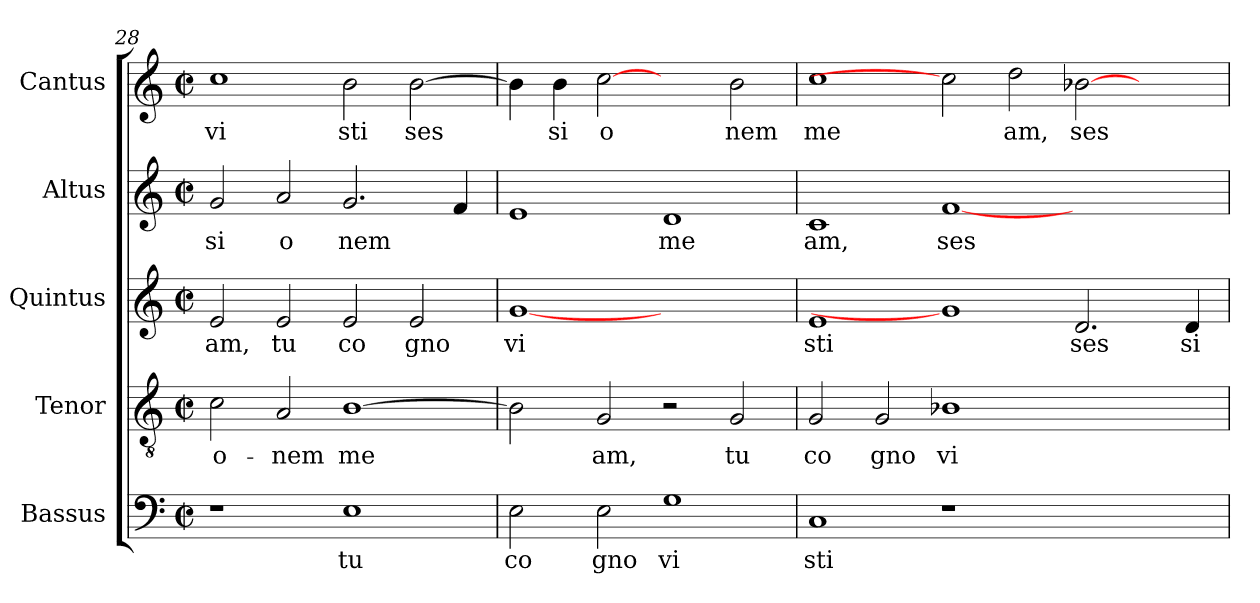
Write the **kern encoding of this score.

**kern	**text	**kern	**text	**kern	**text	**kern	**text	**kern	**text
*part5	*part5	*part4	*part4	*part3	*part3	*part2	*part2	*part1	*part1
*staff5	*staff5	*staff4	*staff4	*staff3	*staff3	*staff2	*staff2	*staff1	*staff1
*I"Bassus	*	*I"Tenor	*	*I"Quintus	*	*I"Altus	*	*I"Cantus	*
*clefF4	*	*clefGv2	*	*clefG2	*	*clefG2	*	*clefG2	*
*k[]	*	*k[]	*	*k[]	*	*k[]	*	*k[]	*
*C:	*	*C:	*	*C:	*	*C:	*	*C:	*
*M2/2	*	*M2/2	*	*M2/2	*	*M2/2	*	*M2/2	*
*met(c|)	*	*met(c|)	*	*met(c|)	*	*met(c|)	*	*met(c|)	*
=28	=28	=28	=28	=28	=28	=28	=28	=28	=28
!	!	!	!LO:LY:b:cj	!	!LO:LY:b:cj	!	!LO:LY:b:cj	!	!LO:LY:b:cj
1r	.	2c\	-o-	2e/	am,	2g/	si	1cc	vi
!	!	!	!LO:LY:b:cj	!	!LO:LY:b:cj	!	!LO:LY:b:cj	!	!
.	.	2A/	-nem	2e/	tu	2a/	o	.	.
!	!LO:LY:b:cj	!	!LO:LY:b:cj	!	!LO:LY:b:cj	!	!LO:LY:b:cj	!	!LO:LY:b:cj
1E	tu	[>1B	me-	2e/	co	2.g/	nem	2b\	sti
!	!	!	!	!	!LO:LY:b:cj	!	!	!	!LO:LY:b:cj
.	.	.	.	2e/	gno	.	.	[>2b\	ses
!	!	!	!	!	!	!	!LO:LY:b:cj	!	!
.	.	.	.	.	.	4f/	.	.	.
=29	=29	=29	=29	=29	=29	=29	=29	=29	=29
!	!LO:LY:b:cj	!	!LO:LY:b:cj	!	!LO:LY:b:cj	!	!LO:LY:b:cj	!	!LO:LY:b:cj
2E\	co	2B\]	--	[1g	vi	1e	.	4b\]	.
!	!	!	!	!	!	!	!	!	!LO:LY:b:cj
.	.	.	.	.	.	.	.	4b\	si
!	!LO:LY:b:cj	!	!LO:LY:b:cj	!	!	!	!	!	!LO:LY:b:cj
2E\	gno	2G/	-am,	.	.	.	.	[2cc	o
!	!LO:LY:b:cj	!	!	!	!	!	!LO:LY:b:cj	!	!
1G	vi	2r	.	1ryy	.	1d	me	2ryy	.
!	!	!	!LO:LY:b:cj	!	!	!	!	!	!LO:LY:b:cj
.	.	2G/	tu	.	.	.	.	2b\	nem
!!LO:PB:g=z
=30	=30	=30	=30	=30	=30	=30	=30	=30	=30
!	!LO:LY:b:cj	!	!LO:LY:b:cj	!	!LO:LY:b:cj	!	!LO:LY:b:cj	!	!LO:LY:b:cj
1C	sti	2G/	co	1e	sti	1c	am,	1cc	me
!	!	!	!LO:LY:b:cj	!	!	!	!	!	!
.	.	2G/	gno	.	.	.	.	.	.
!	!	!	!LO:LY:b:cj	!	!	!	!LO:LY:b:cj	!	!
1r	.	1B-X	vi	1g]	.	[<1f	ses-	2cc]	.
!	!	!	!	!	!	!	!	!	!LO:LY:b:cj
.	.	.	.	.	.	.	.	2dd\	am,
!	!	!	!	!	!LO:LY:b:cj	!	!	!	!LO:LY:b:cj
1ryy	.	1ryy	.	2.d/	ses	1ryy	.	[>2b-X\	ses
.	.	.	.	.	.	.	.	2ryy	.
!	!	!	!	!	!LO:LY:b:cj	!	!	!	!
.	.	.	.	4d/	si	.	.	.	.
=	=	=	=	=	=	=	=	=	=
*-	*-	*-	*-	*-	*-	*-	*-	*-	*-
